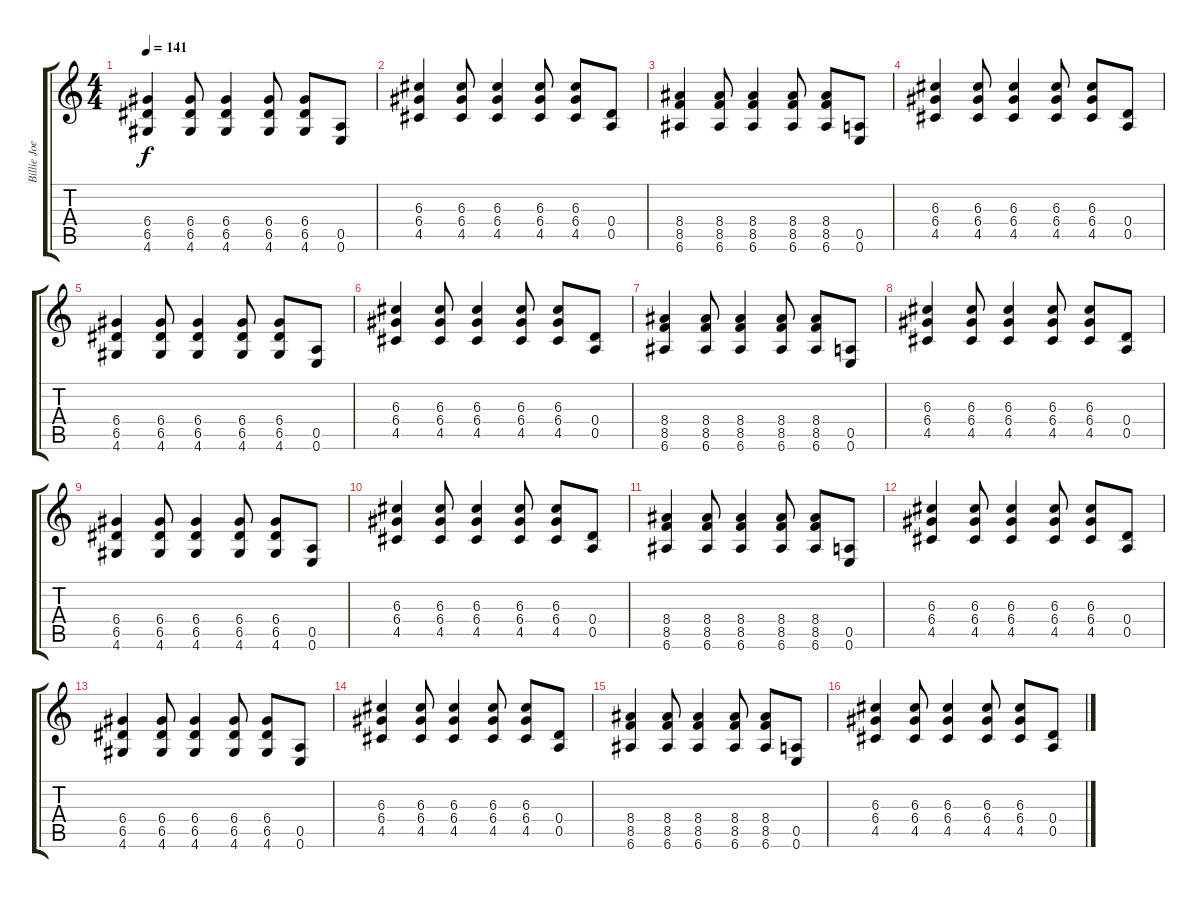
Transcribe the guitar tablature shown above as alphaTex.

\track ("Billie Joe (Guitar)" "Billie Joe") {instrument overdrivenguitar}
\staff {score tabs}
\tuning (E4 B3 G3 D3 A2 E2) {hide}
\ts (4 4)
\tempo 141
\clef g2
\ks c
(6.4 6.5 4.6).4{dy f volume 13 instrument electricguitarclean} (6.4 6.5 4.6).8 (6.4 6.5 4.6).4 (6.4 6.5 4.6).8 (6.4 6.5 4.6).8 (0.5 0.6).8 |
(6.3 6.4 4.5).4 (6.3 6.4 4.5).8 (6.3 6.4 4.5).4 (6.3 6.4 4.5).8 (6.3 6.4 4.5).8 (0.4 0.5).8 |
(8.4 8.5 6.6).4 (8.4 8.5 6.6).8 (8.4 8.5 6.6).4 (8.4 8.5 6.6).8 (8.4 8.5 6.6).8 (0.5 0.6).8 |
(6.3 6.4 4.5).4 (6.3 6.4 4.5).8 (6.3 6.4 4.5).4 (6.3 6.4 4.5).8 (6.3 6.4 4.5).8 (0.4 0.5).8 |
(6.4 6.5 4.6).4 (6.4 6.5 4.6).8 (6.4 6.5 4.6).4 (6.4 6.5 4.6).8 (6.4 6.5 4.6).8 (0.5 0.6).8 |
(6.3 6.4 4.5).4 (6.3 6.4 4.5).8 (6.3 6.4 4.5).4 (6.3 6.4 4.5).8 (6.3 6.4 4.5).8 (0.4 0.5).8 |
(8.4 8.5 6.6).4 (8.4 8.5 6.6).8 (8.4 8.5 6.6).4 (8.4 8.5 6.6).8 (8.4 8.5 6.6).8 (0.5 0.6).8 |
(6.3 6.4 4.5).4 (6.3 6.4 4.5).8 (6.3 6.4 4.5).4 (6.3 6.4 4.5).8{volume 16 instrument overdrivenguitar} (6.3 6.4 4.5).8 (0.4 0.5).8 |
(6.4 6.5 4.6).4 (6.4 6.5 4.6).8 (6.4 6.5 4.6).4 (6.4 6.5 4.6).8 (6.4 6.5 4.6).8 (0.5 0.6).8 |
(6.3 6.4 4.5).4 (6.3 6.4 4.5).8 (6.3 6.4 4.5).4 (6.3 6.4 4.5).8 (6.3 6.4 4.5).8 (0.4 0.5).8 |
(8.4 8.5 6.6).4 (8.4 8.5 6.6).8 (8.4 8.5 6.6).4 (8.4 8.5 6.6).8 (8.4 8.5 6.6).8 (0.5 0.6).8 |
(6.3 6.4 4.5).4 (6.3 6.4 4.5).8 (6.3 6.4 4.5).4 (6.3 6.4 4.5).8 (6.3 6.4 4.5).8 (0.4 0.5).8 |
(6.4 6.5 4.6).4 (6.4 6.5 4.6).8 (6.4 6.5 4.6).4 (6.4 6.5 4.6).8 (6.4 6.5 4.6).8 (0.5 0.6).8 |
(6.3 6.4 4.5).4 (6.3 6.4 4.5).8 (6.3 6.4 4.5).4 (6.3 6.4 4.5).8 (6.3 6.4 4.5).8 (0.4 0.5).8 |
(8.4 8.5 6.6).4 (8.4 8.5 6.6).8 (8.4 8.5 6.6).4 (8.4 8.5 6.6).8 (8.4 8.5 6.6).8 (0.5 0.6).8 |
(6.3 6.4 4.5).4 (6.3 6.4 4.5).8 (6.3 6.4 4.5).4 (6.3 6.4 4.5).8 (6.3 6.4 4.5).8 (0.4 0.5).8
